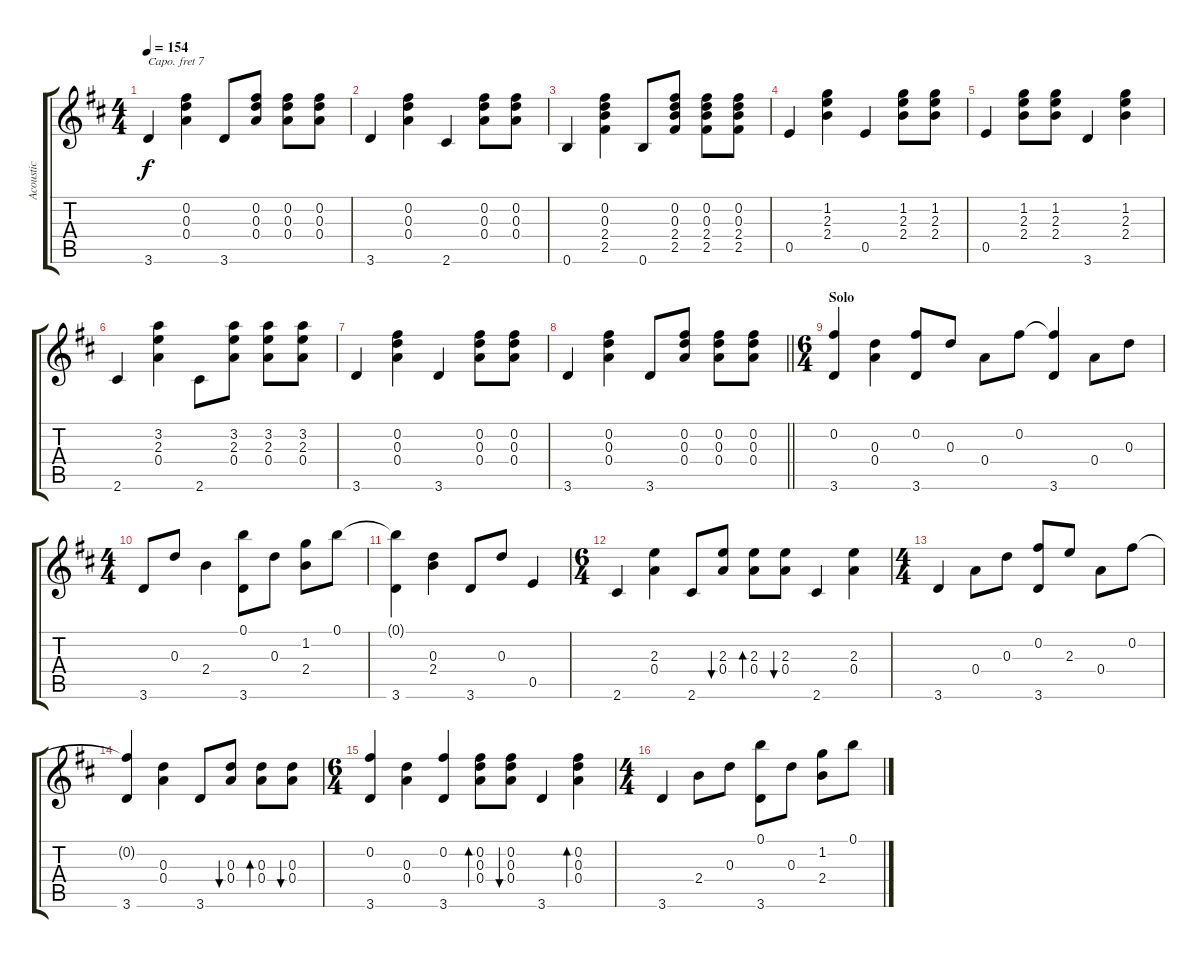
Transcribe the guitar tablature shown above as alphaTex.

\track ("Acoustic" "Acoustic") {instrument acousticguitarsteel}
\staff {score tabs}
\capo 7
\tuning (E4 B3 G3 D3 A2 E2) {hide}
\ts (4 4)
\tempo 154
\clef g2
\ks d
3.6.4{dy f} (0.2 0.3 0.4).4 3.6.8 (0.2 0.3 0.4).8 (0.2 0.3 0.4).8 (0.2 0.3 0.4).8 |
3.6.4 (0.2 0.3 0.4).4 2.6.4 (0.2 0.3 0.4).8 (0.2 0.3 0.4).8 |
0.6.4 (0.2 0.3 2.4 2.5).4 0.6.8 (0.2 0.3 2.4 2.5).8 (0.2 0.3 2.4 2.5).8 (0.2 0.3 2.4 2.5).8 |
0.5.4 (1.2 2.3 2.4).4 0.5.4 (1.2 2.3 2.4).8 (1.2 2.3 2.4).8 |
0.5.4 (1.2 2.3 2.4).8 (1.2 2.3 2.4).8 3.6.4 (1.2 2.3 2.4).4 |
2.6.4 (3.2 2.3 0.4).4 2.6.8 (3.2 2.3 0.4).8 (3.2 2.3 0.4).8 (3.2 2.3 0.4).8 |
3.6.4 (0.2 0.3 0.4).4 3.6.4 (0.2 0.3 0.4).8 (0.2 0.3 0.4).8 |
\barLineRight lightlight
3.6.4 (0.2 0.3 0.4).4 3.6.8 (0.2 0.3 0.4).8 (0.2 0.3 0.4).8 (0.2 0.3 0.4).8 |
\ts (6 4)
\section ("" "Solo")
(0.2 3.6).4 (0.3 0.4).4 (0.2 3.6).8 0.3.8 0.4.8 0.2.8 (0.2{t} 3.6).4 0.4.8 0.3.8 |
\ts (4 4)
3.6.8 0.3.8 2.4.4 (0.1 3.6).8 0.3.8 (1.2 2.4).8 0.1.8 |
(0.1{t} 3.6).4 (0.3 2.4).4 3.6.8 0.3.8 0.5.4 |
\ts (6 4)
2.6.4 (2.3 0.4).4 2.6.8 (2.3 0.4).8{bu 30} (2.3 0.4).8{bd 30} (2.3 0.4).8{bu 30} 2.6.4 (2.3 0.4).4 |
\ts (4 4)
3.6.4 0.4.8 0.3.8 (0.2 3.6).8 2.3.8 0.4.8 0.2.8 |
(0.2{t} 3.6).4 (0.3 0.4).4 3.6.8 (0.3 0.4).8{bu 30} (0.3 0.4).8{bd 30} (0.3 0.4).8{bu 30} |
\ts (6 4)
(0.2 3.6).4 (0.3 0.4).4 (0.2 3.6).4 (0.2 0.3 0.4).8{bd 30} (0.2 0.3 0.4).8{bu 30} 3.6.4 (0.2 0.3 0.4).4{bd 30} |
\ts (4 4)
3.6.4 2.4.8 0.3.8 (0.1 3.6).8 0.3.8 (1.2 2.4).8 0.1.8
